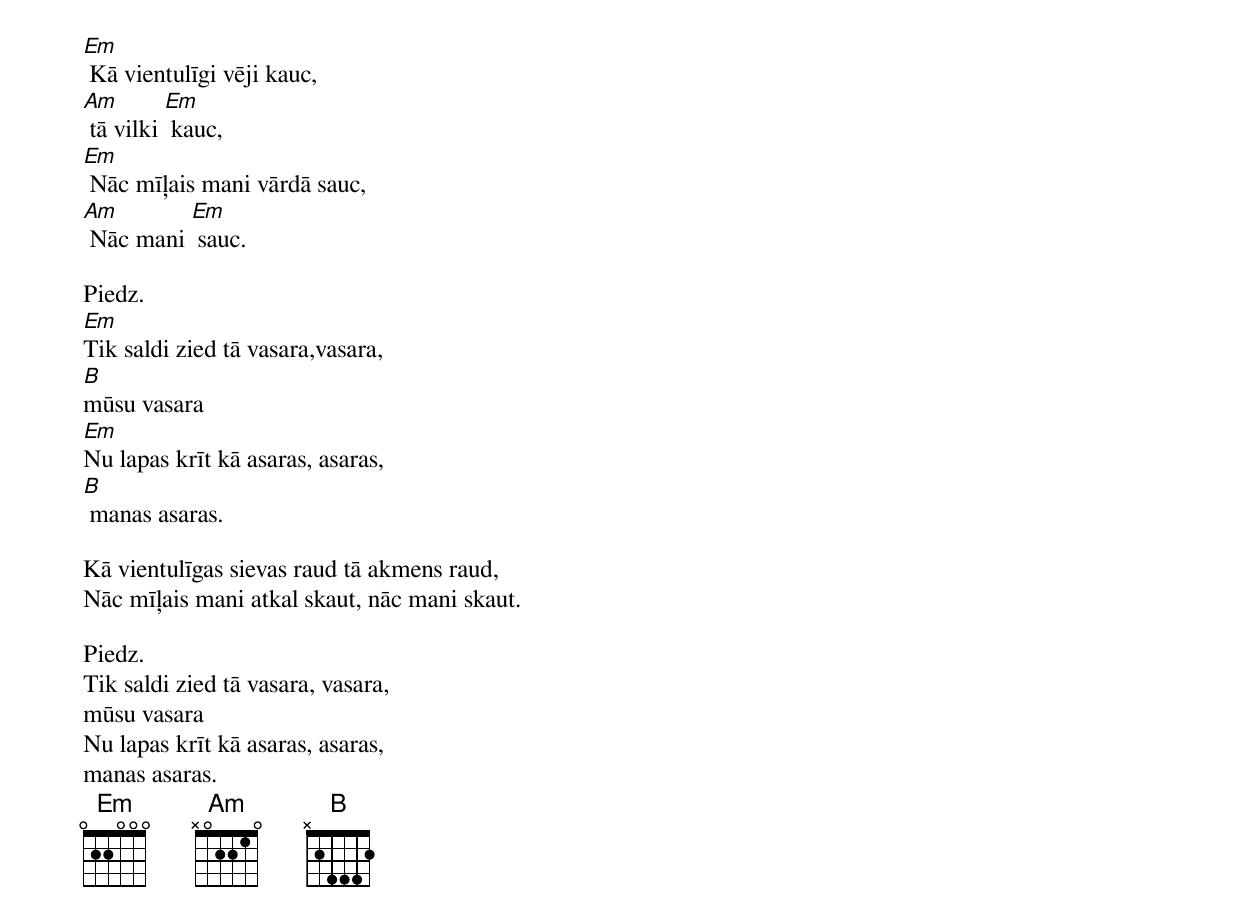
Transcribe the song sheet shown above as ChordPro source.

[Em] Kā vientulīgi vēji kauc,
[Am] tā vilki [Em] kauc,
[Em] Nāc mīļais mani vārdā sauc,
[Am] Nāc mani [Em] sauc.

Piedz.
[Em]Tik saldi zied tā vasara,vasara,
[B]mūsu vasara
[Em]Nu lapas krīt kā asaras, asaras,
[B] manas asaras.

Kā vientulīgas sievas raud tā akmens raud,
Nāc mīļais mani atkal skaut, nāc mani skaut.

Piedz.
Tik saldi zied tā vasara, vasara,
mūsu vasara
Nu lapas krīt kā asaras, asaras,
manas asaras.
